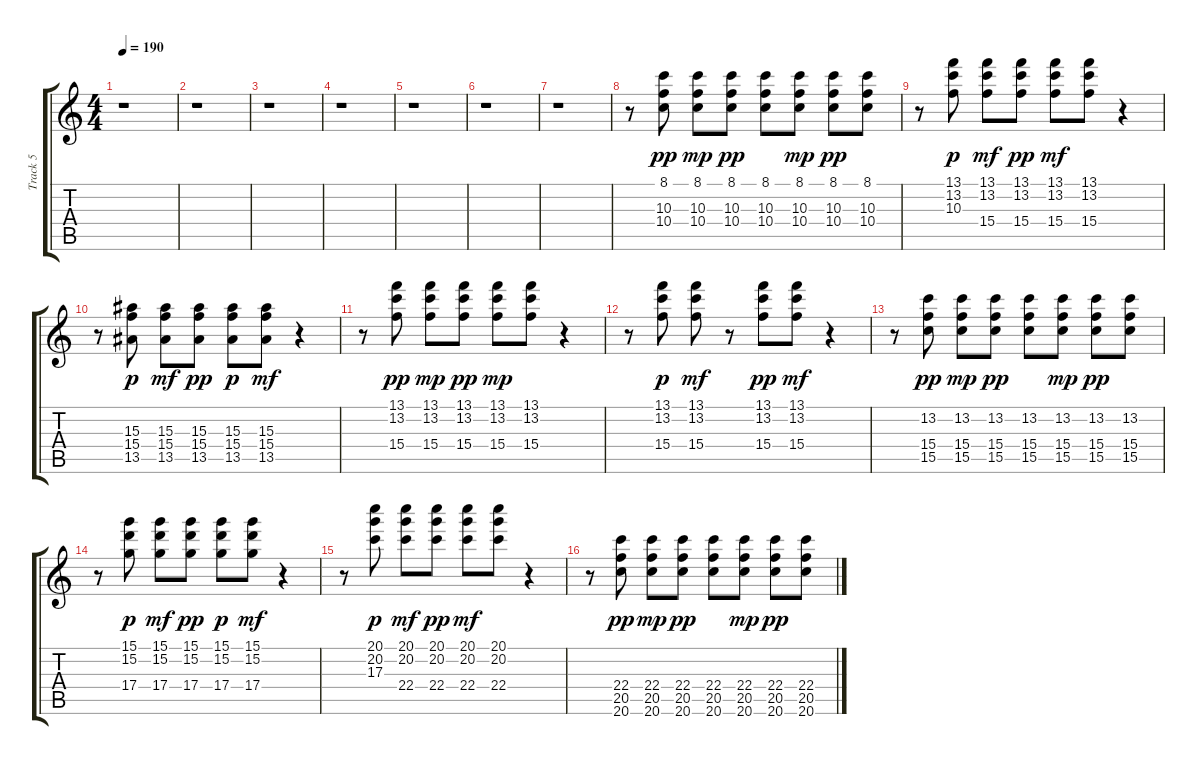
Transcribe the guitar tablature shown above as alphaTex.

\track ("Track 5" "Track 5") {instrument electricguitarclean}
\staff {score tabs}
\tuning (E4 B3 G3 D3 A2 E2) {hide}
\ts (4 4)
\tempo 190
\clef g2
\ks c
r.1{dy pp} |
r.1 |
r.1 |
r.1 |
r.1 |
r.1 |
r.1 |
r.8 (8.1 10.3 10.4).8 (8.1 10.3 10.4).8{dy mp} (8.1 10.3 10.4).8{dy pp} (8.1 10.3 10.4).8 (8.1 10.3 10.4).8{dy mp} (8.1 10.3 10.4).8{dy pp} (8.1 10.3 10.4).8 |
r.8 (13.1 13.2 10.3).8{dy p} (13.1 13.2 15.4).8{dy mf} (13.1 13.2 15.4).8{dy pp} (13.1 13.2 15.4).8{dy mf} (13.1 13.2 15.4).8 r.4 |
r.8 (15.3 15.4 13.5).8{dy p} (15.3 15.4 13.5).8{dy mf} (15.3 15.4 13.5).8{dy pp} (15.3 15.4 13.5).8{dy p} (15.3 15.4 13.5).8{dy mf} r.4 |
r.8 (13.1 13.2 15.4).8{dy pp} (13.1 13.2 15.4).8{dy mp} (13.1 13.2 15.4).8{dy pp} (13.1 13.2 15.4).8{dy mp} (13.1 13.2 15.4).8 r.4 |
r.8 (13.1 13.2 15.4).8{dy p} (13.1 13.2 15.4).8{dy mf} r.8 (13.1 13.2 15.4).8{dy pp} (13.1 13.2 15.4).8{dy mf} r.4 |
r.8 (13.2 15.4 15.5).8{dy pp} (13.2 15.4 15.5).8{dy mp} (13.2 15.4 15.5).8{dy pp} (13.2 15.4 15.5).8 (13.2 15.4 15.5).8{dy mp} (13.2 15.4 15.5).8{dy pp} (13.2 15.4 15.5).8 |
r.8 (15.1 15.2 17.4).8{dy p} (15.1 15.2 17.4).8{dy mf} (15.1 15.2 17.4).8{dy pp} (15.1 15.2 17.4).8{dy p} (15.1 15.2 17.4).8{dy mf} r.4 |
r.8 (20.1 20.2 17.3).8{dy p} (20.1 20.2 22.4).8{dy mf} (20.1 20.2 22.4).8{dy pp} (20.1 20.2 22.4).8{dy mf} (20.1 20.2 22.4).8 r.4 |
r.8 (22.4 20.5 20.6).8{dy pp} (22.4 20.5 20.6).8{dy mp} (22.4 20.5 20.6).8{dy pp} (22.4 20.5 20.6).8 (22.4 20.5 20.6).8{dy mp} (22.4 20.5 20.6).8{dy pp} (22.4 20.5 20.6).8
